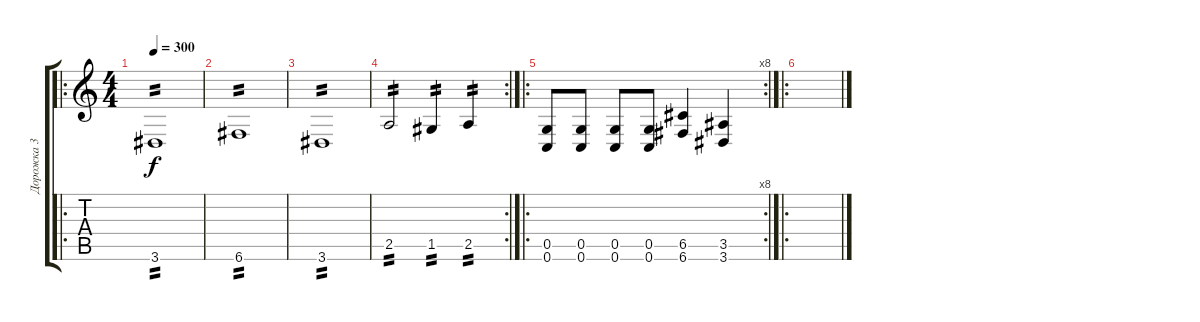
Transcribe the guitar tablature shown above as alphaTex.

\track ("Дорожка 3" "Дорожка 3") {instrument overdrivenguitar}
\staff {score tabs}
\tuning (D4 A3 F3 C3 G2 C2) {hide}
\ro
\ts (4 4)
\tempo 300
\clef g2
\ks c
3.6.1{tp 2 dy f} |
6.6.1{tp 2} |
3.6.1{tp 2} |
\rc 2
2.5.2{tp 2} 1.5.4{tp 2} 2.5.4{tp 2} |
\ro
\rc 8
(0.5 0.6).8 (0.5 0.6).8 (0.5 0.6).8 (0.5 0.6).8 (6.5 6.6).4 (3.5 3.6).4 |
\ro
